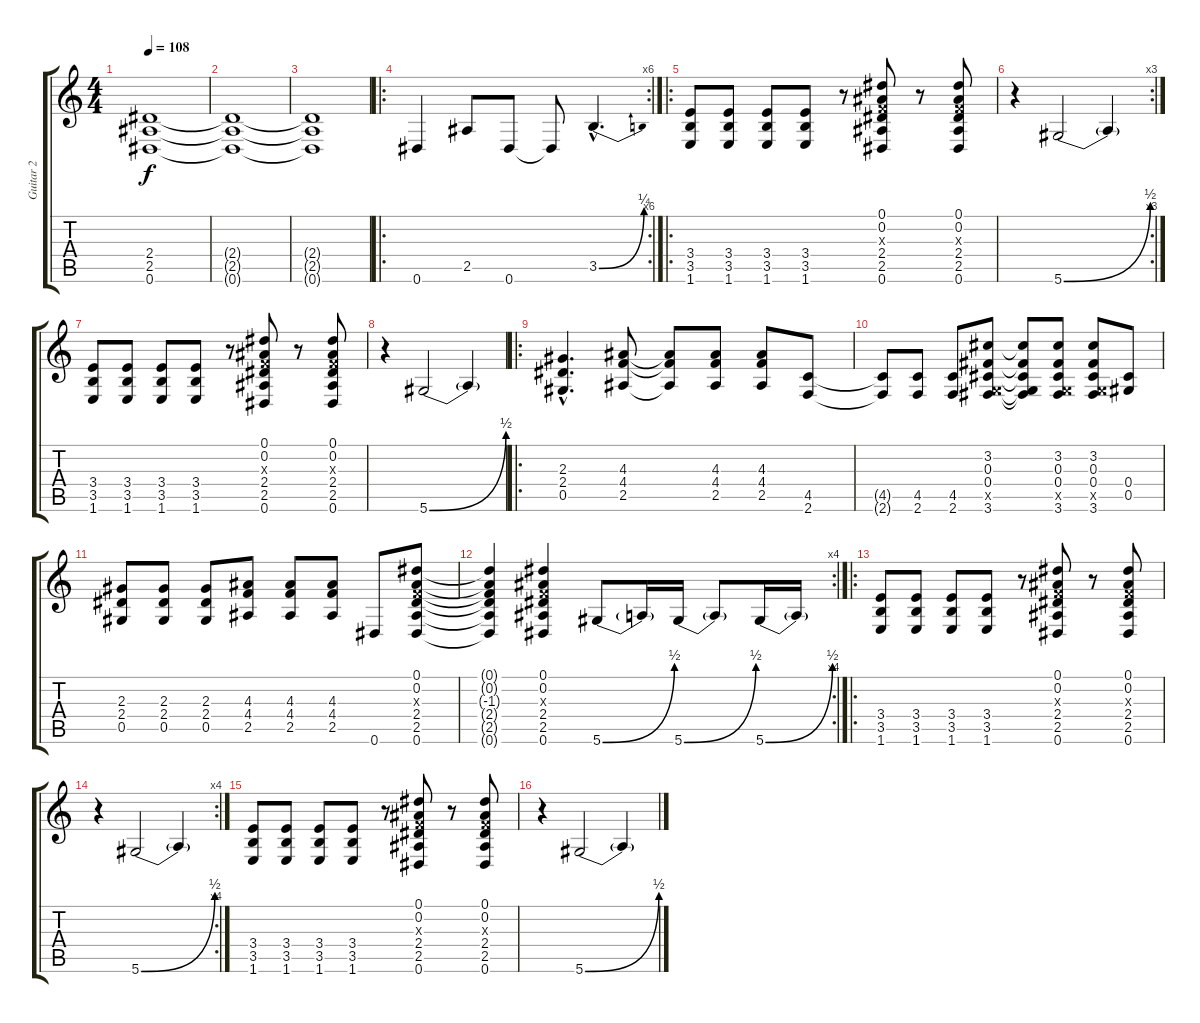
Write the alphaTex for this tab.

\track ("Guitar 2" "Guitar 2") {instrument overdrivenguitar}
\staff {score tabs}
\tuning (Eb4 Bb3 Gb3 Db3 Ab2 Eb2) {hide}
\ts (4 4)
\tempo 108
\clef g2
\ks c
(2.4{t} 2.5{t} 0.6{t}).1{dy f} |
(2.4{t} 2.5{t} 0.6{t}).1 |
(2.4{t} 2.5{t} 0.6{t}).1 |
\ro
\rc 6
0.6.4 2.5.8 0.6.8 0.6{t}.8 3.5{be (bend 0 0 60 1) hac}.4{d} |
\ro
(3.4 3.5 1.6).8 (3.4 3.5 1.6).8 (3.4 3.5 1.6).8 (3.4 3.5 1.6).8 r.8 (0.1 0.2 -1.3{x} 2.4 2.5 0.6).8 r.8 (0.1 0.2 -1.3{x} 2.4 2.5 0.6).8 |
\rc 3
r.4 5.6{be (bend 0 0 60 2)}.2 5.6{t}.4 |
(3.4 3.5 1.6).8 (3.4 3.5 1.6).8 (3.4 3.5 1.6).8 (3.4 3.5 1.6).8 r.8 (0.1 0.2 -1.3{x} 2.4 2.5 0.6).8 r.8 (0.1 0.2 -1.3{x} 2.4 2.5 0.6).8 |
r.4 5.6{be (bend 0 0 60 2)}.2 5.6{t}.4 |
\ro
(2.3{hac} 2.4{hac} 0.5{hac}).4{d} (4.3 4.4 2.5).8 (4.3{t} 4.4{t} 2.5{t}).8 (4.3 4.4 2.5).8 (4.3 4.4 2.5).8 (4.5 2.6).8 |
(4.5{t} 2.6{t}).8 (4.5 2.6).8 (4.5 2.6).8 (3.2 0.3 0.4 -1.5{x} 3.6).8 (3.2{t} 0.3{t} 0.4{t} -1.5{t} 3.6{t}).8 (3.2 0.3 0.4 -1.5{x} 3.6).8 (3.2 0.3 0.4 -1.5{x} 3.6).8 (0.4 0.5).8 |
(2.3 2.4 0.5).8 (2.3 2.4 0.5).8 (2.3 2.4 0.5).8 (4.3 4.4 2.5).8 (4.3 4.4 2.5).8 (4.3 4.4 2.5).8 0.6.8 (0.1 0.2 -1.3{x} 2.4 2.5 0.6).8 |
\rc 4
(0.1{t} 0.2{t} -1.3{t} 2.4{t} 2.5{t} 0.6{t}).4 (0.1 0.2 -1.3{x} 2.4 2.5 0.6).4 5.6{be (bend 0 0 60 2)}.8 5.6{t}.16 5.6{be (bend 0 0 60 2)}.16 5.6{t}.8 5.6{be (bend 0 0 60 2)}.16 5.6{t}.16 |
\ro
(3.4 3.5 1.6).8 (3.4 3.5 1.6).8 (3.4 3.5 1.6).8 (3.4 3.5 1.6).8 r.8 (0.1 0.2 -1.3{x} 2.4 2.5 0.6).8 r.8 (0.1 0.2 -1.3{x} 2.4 2.5 0.6).8 |
\rc 4
r.4 5.6{be (bend 0 0 60 2)}.2 5.6{t}.4 |
(3.4 3.5 1.6).8 (3.4 3.5 1.6).8 (3.4 3.5 1.6).8 (3.4 3.5 1.6).8 r.8 (0.1 0.2 -1.3{x} 2.4 2.5 0.6).8 r.8 (0.1 0.2 -1.3{x} 2.4 2.5 0.6).8 |
r.4 5.6{be (bend 0 0 60 2)}.2 5.6{t}.4
